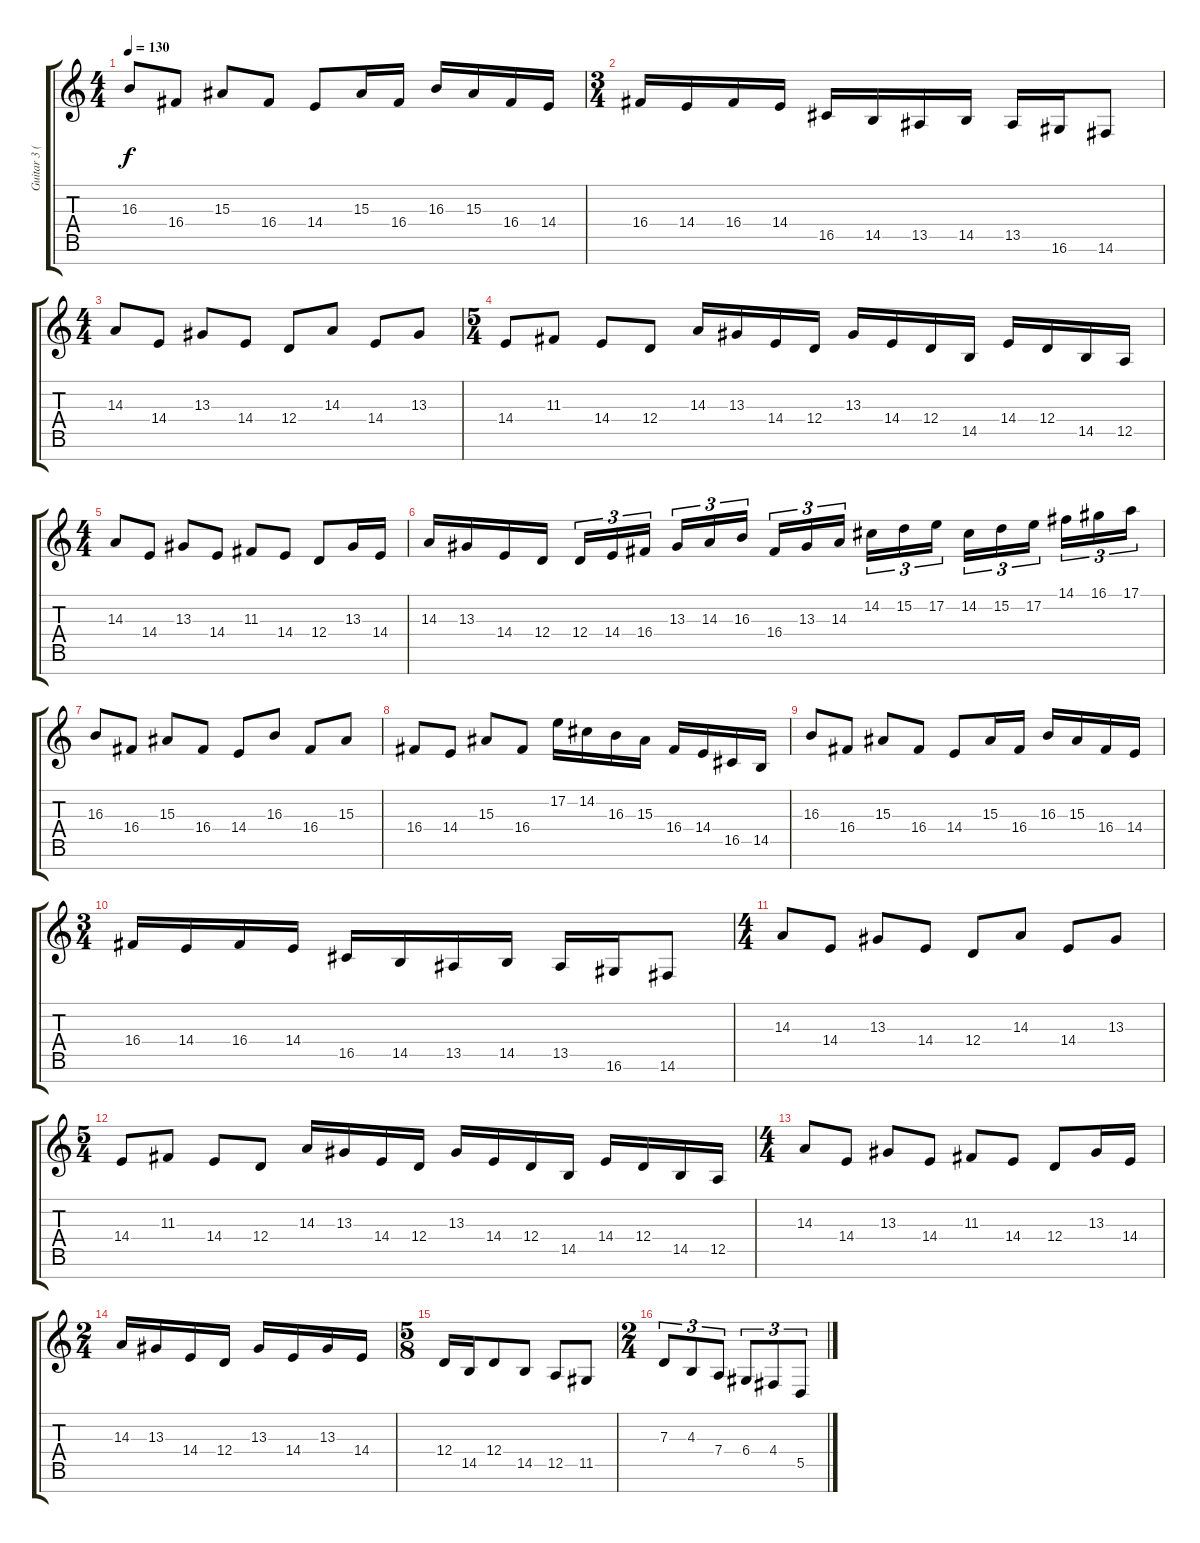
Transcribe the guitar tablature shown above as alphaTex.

\track ("Guitar 3 (Dbl)" "Guitar 3 (") {instrument lead2sawtooth}
\staff {score tabs}
\tuning (E4 B3 G3 D3 A2 E2 B1) {hide}
\ts (4 4)
\tempo 130
\clef g2
\ks c
16.3.8{dy f} 16.4.8 15.3.8 16.4.8 14.4.8 15.3.16 16.4.16 16.3.16 15.3.16 16.4.16 14.4.16 |
\ts (3 4)
16.4.16 14.4.16 16.4.16 14.4.16 16.5.16 14.5.16 13.5.16 14.5.16 13.5.16 16.6.16 14.6.8 |
\ts (4 4)
14.3.8 14.4.8 13.3.8 14.4.8 12.4.8 14.3.8 14.4.8 13.3.8 |
\ts (5 4)
14.4.8 11.3.8 14.4.8 12.4.8 14.3.16 13.3.16 14.4.16 12.4.16 13.3.16 14.4.16 12.4.16 14.5.16 14.4.16 12.4.16 14.5.16 12.5.16 |
\ts (4 4)
14.3.8 14.4.8 13.3.8 14.4.8 11.3.8 14.4.8 12.4.8 13.3.16 14.4.16 |
14.3.16 13.3.16 14.4.16 12.4.16 12.4.16{tu (3 2)} 14.4.16{tu (3 2)} 16.4.16{tu (3 2)} 13.3.16{tu (3 2)} 14.3.16{tu (3 2)} 16.3.16{tu (3 2)} 16.4.16{tu (3 2)} 13.3.16{tu (3 2)} 14.3.16{tu (3 2)} 14.2.16{tu (3 2)} 15.2.16{tu (3 2)} 17.2.16{tu (3 2)} 14.2.16{tu (3 2)} 15.2.16{tu (3 2)} 17.2.16{tu (3 2)} 14.1.16{tu (3 2)} 16.1.16{tu (3 2)} 17.1.16{tu (3 2)} |
16.3.8 16.4.8 15.3.8 16.4.8 14.4.8 16.3.8 16.4.8 15.3.8 |
16.4.8 14.4.8 15.3.8 16.4.8 17.2.16 14.2.16 16.3.16 15.3.16 16.4.16 14.4.16 16.5.16 14.5.16 |
16.3.8 16.4.8 15.3.8 16.4.8 14.4.8 15.3.16 16.4.16 16.3.16 15.3.16 16.4.16 14.4.16 |
\ts (3 4)
16.4.16 14.4.16 16.4.16 14.4.16 16.5.16 14.5.16 13.5.16 14.5.16 13.5.16 16.6.16 14.6.8 |
\ts (4 4)
14.3.8 14.4.8 13.3.8 14.4.8 12.4.8 14.3.8 14.4.8 13.3.8 |
\ts (5 4)
14.4.8 11.3.8 14.4.8 12.4.8 14.3.16 13.3.16 14.4.16 12.4.16 13.3.16 14.4.16 12.4.16 14.5.16 14.4.16 12.4.16 14.5.16 12.5.16 |
\ts (4 4)
14.3.8 14.4.8 13.3.8 14.4.8 11.3.8 14.4.8 12.4.8 13.3.16 14.4.16 |
\ts (2 4)
14.3.16 13.3.16 14.4.16 12.4.16 13.3.16 14.4.16 13.3.16 14.4.16 |
\ts (5 8)
12.4.16 14.5.16 12.4.8 14.5.8 12.5.8 11.5.8 |
\ts (2 4)
7.3.8{tu (3 2)} 4.3.8{tu (3 2)} 7.4.8{tu (3 2)} 6.4.8{tu (3 2)} 4.4.8{tu (3 2)} 5.5.8{tu (3 2)}
